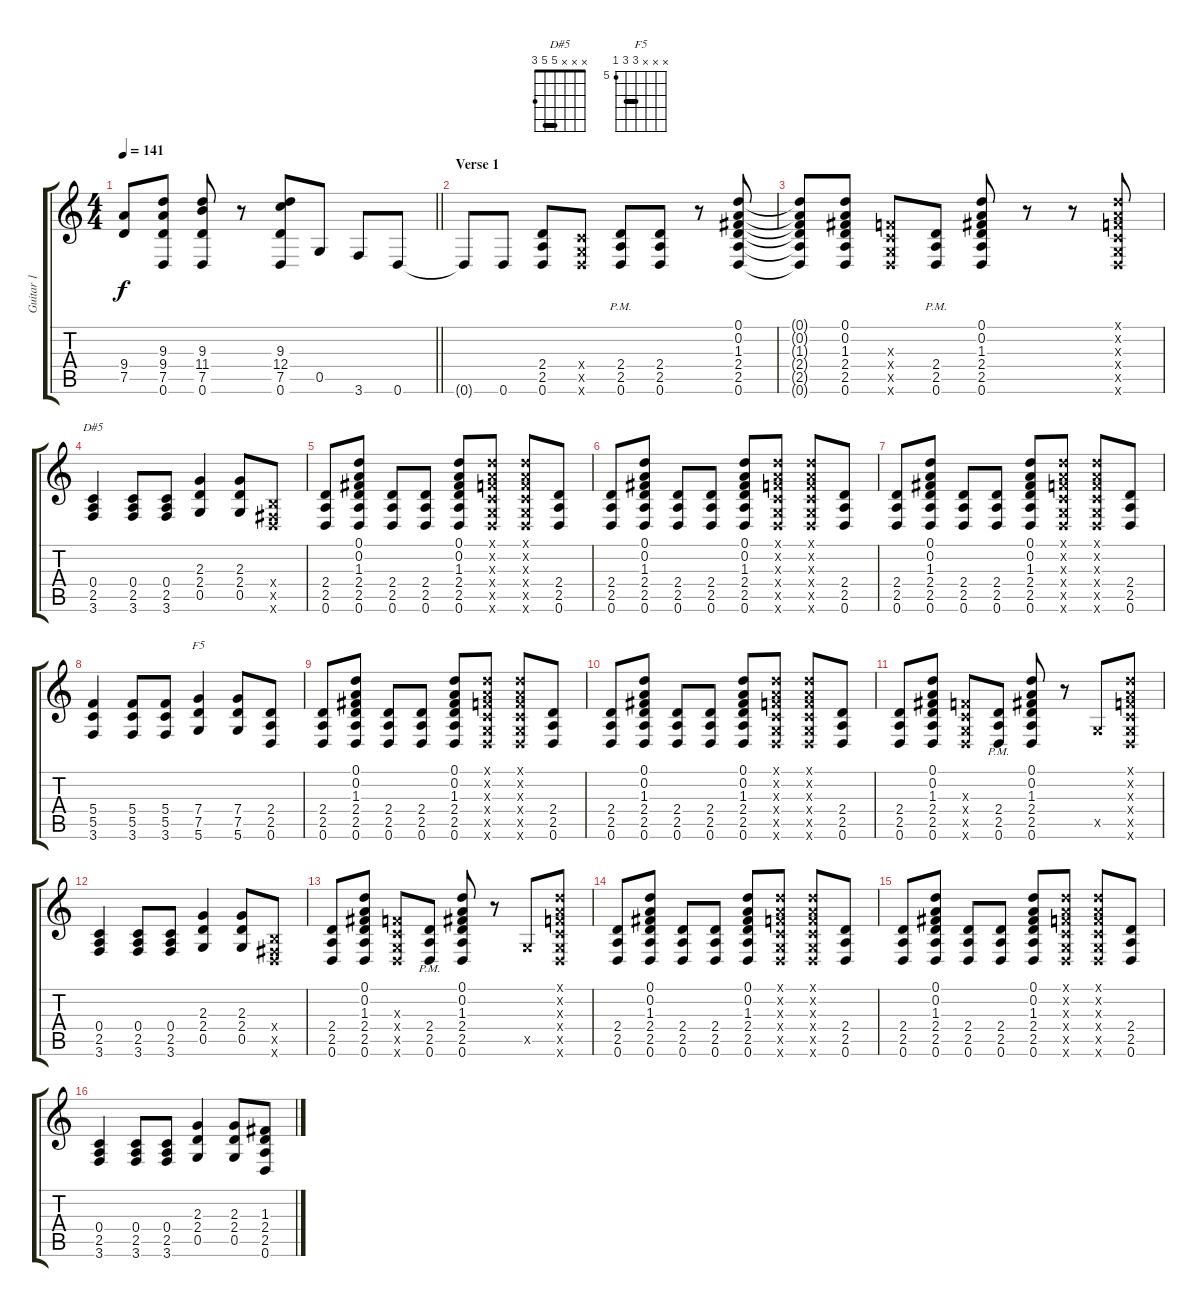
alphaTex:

\track ("Guitar 1" "Guitar 1") {instrument distortionguitar}
\staff {score tabs}
\tuning (D4 A3 F3 C3 G2 D2) {hide}
\chord ("D#5" x x x 5 5 3) {barre 5}
\chord ("F5" x x x 7 7 5) {firstfret 5 barre 7}
\ts (4 4)
\tempo 141
\clef g2
\barLineRight lightlight
\ks c
(9.4{t} 7.5{t}).8{dy f} (9.3 9.4 7.5 0.6).8 (9.3 11.4 7.5 0.6).8 r.8 (9.3 12.4 7.5 0.6).8 0.5.8 3.6.8 0.6.8 |
\section ("" "Verse 1")
0.6{t}.8 0.6.8 (2.4 2.5 0.6).8 (0.4{x} 0.5{x} 0.6{x}).8 (2.4{pm} 2.5{pm} 0.6{pm}).8 (2.4 2.5 0.6).8 r.8 (0.1 0.2 1.3 2.4 2.5 0.6).8 |
(0.1{t} 0.2{t} 1.3{t} 2.4{t} 2.5{t} 0.6{t}).8 (0.1 0.2 1.3 2.4 2.5 0.6).8 (0.3{x} 0.4{x} 0.5{x} 0.6{x}).8 (2.4{pm} 2.5 0.6).8 (0.1 0.2 1.3 2.4 2.5 0.6).8 r.8 r.8 (0.1{x} 0.2{x} 0.3{x} 0.4{x} 0.5{x} 0.6{x}).8 |
(0.4 2.5 3.6).4{ch "D#5"} (0.4 2.5 3.6).8 (0.4 2.5 3.6).8 (2.3 2.4 0.5).4 (2.3 2.4 0.5).8 (-1.4{x} -1.5{x} 0.6{x}).8 |
(2.4 2.5 0.6).8 (0.1 0.2 1.3 2.4 2.5 0.6).8 (2.4 2.5 0.6).8 (2.4 2.5 0.6).8 (0.1 0.2 1.3 2.4 2.5 0.6).8 (0.1{x} 0.2{x} 0.3{x} 0.4{x} 0.5{x} 0.6{x}).8 (0.1{x} 0.2{x} 0.3{x} 0.4{x} 0.5{x} 0.6{x}).8 (2.4 2.5 0.6).8 |
(2.4 2.5 0.6).8 (0.1 0.2 1.3 2.4 2.5 0.6).8 (2.4 2.5 0.6).8 (2.4 2.5 0.6).8 (0.1 0.2 1.3 2.4 2.5 0.6).8 (0.1{x} 0.2{x} 0.3{x} 0.4{x} 0.5{x} 0.6{x}).8 (0.1{x} 0.2{x} 0.3{x} 0.4{x} 0.5{x} 0.6{x}).8 (2.4 2.5 0.6).8 |
(2.4 2.5 0.6).8 (0.1 0.2 1.3 2.4 2.5 0.6).8 (2.4 2.5 0.6).8 (2.4 2.5 0.6).8 (0.1 0.2 1.3 2.4 2.5 0.6).8 (0.1{x} 0.2{x} 0.3{x} 0.4{x} 0.5{x} 0.6{x}).8 (0.1{x} 0.2{x} 0.3{x} 0.4{x} 0.5{x} 0.6{x}).8 (2.4 2.5 0.6).8 |
(5.4 5.5 3.6).4 (5.4 5.5 3.6).8 (5.4 5.5 3.6).8 (7.4 7.5 5.6).4{ch "F5"} (7.4 7.5 5.6).8 (2.4 2.5 0.6).8 |
(2.4 2.5 0.6).8 (0.1 0.2 1.3 2.4 2.5 0.6).8 (2.4 2.5 0.6).8 (2.4 2.5 0.6).8 (0.1 0.2 1.3 2.4 2.5 0.6).8 (0.1{x} 0.2{x} 0.3{x} 0.4{x} 0.5{x} 0.6{x}).8 (0.1{x} 0.2{x} 0.3{x} 0.4{x} 0.5{x} 0.6{x}).8 (2.4 2.5 0.6).8 |
(2.4 2.5 0.6).8 (0.1 0.2 1.3 2.4 2.5 0.6).8 (2.4 2.5 0.6).8 (2.4 2.5 0.6).8 (0.1 0.2 1.3 2.4 2.5 0.6).8 (0.1{x} 0.2{x} 0.3{x} 0.4{x} 0.5{x} 0.6{x}).8 (0.1{x} 0.2{x} 0.3{x} 0.4{x} 0.5{x} 0.6{x}).8 (2.4 2.5 0.6).8 |
(2.4 2.5 0.6).8 (0.1 0.2 1.3 2.4 2.5 0.6).8 (0.3{x} 0.4{x} 0.5{x} 0.6{x}).8 (2.4{pm} 2.5 0.6).8 (0.1 0.2 1.3 2.4 2.5 0.6).8 r.8 0.5{x}.8 (0.1{x} 0.2{x} 0.3{x} 0.4{x} 0.5{x} 0.6{x}).8 |
(0.4 2.5 3.6).4 (0.4 2.5 3.6).8 (0.4 2.5 3.6).8 (2.3 2.4 0.5).4 (2.3 2.4 0.5).8 (-1.4{x} -1.5{x} 0.6{x}).8 |
(2.4 2.5 0.6).8 (0.1 0.2 1.3 2.4 2.5 0.6).8 (0.3{x} 0.4{x} 0.5{x} 0.6{x}).8 (2.4{pm} 2.5 0.6).8 (0.1 0.2 1.3 2.4 2.5 0.6).8 r.8 0.5{x}.8 (0.1{x} 0.2{x} 0.3{x} 0.4{x} 0.5{x} 0.6{x}).8 |
(2.4 2.5 0.6).8 (0.1 0.2 1.3 2.4 2.5 0.6).8 (2.4 2.5 0.6).8 (2.4 2.5 0.6).8 (0.1 0.2 1.3 2.4 2.5 0.6).8 (0.1{x} 0.2{x} 0.3{x} 0.4{x} 0.5{x} 0.6{x}).8 (0.1{x} 0.2{x} 0.3{x} 0.4{x} 0.5{x} 0.6{x}).8 (2.4 2.5 0.6).8 |
(2.4 2.5 0.6).8 (0.1 0.2 1.3 2.4 2.5 0.6).8 (2.4 2.5 0.6).8 (2.4 2.5 0.6).8 (0.1 0.2 1.3 2.4 2.5 0.6).8 (0.1{x} 0.2{x} 0.3{x} 0.4{x} 0.5{x} 0.6{x}).8 (0.1{x} 0.2{x} 0.3{x} 0.4{x} 0.5{x} 0.6{x}).8 (2.4 2.5 0.6).8 |
(0.4 2.5 3.6).4 (0.4 2.5 3.6).8 (0.4 2.5 3.6).8 (2.3 2.4 0.5).4 (2.3 2.4 0.5).8 (1.3 2.4 2.5 0.6).8
